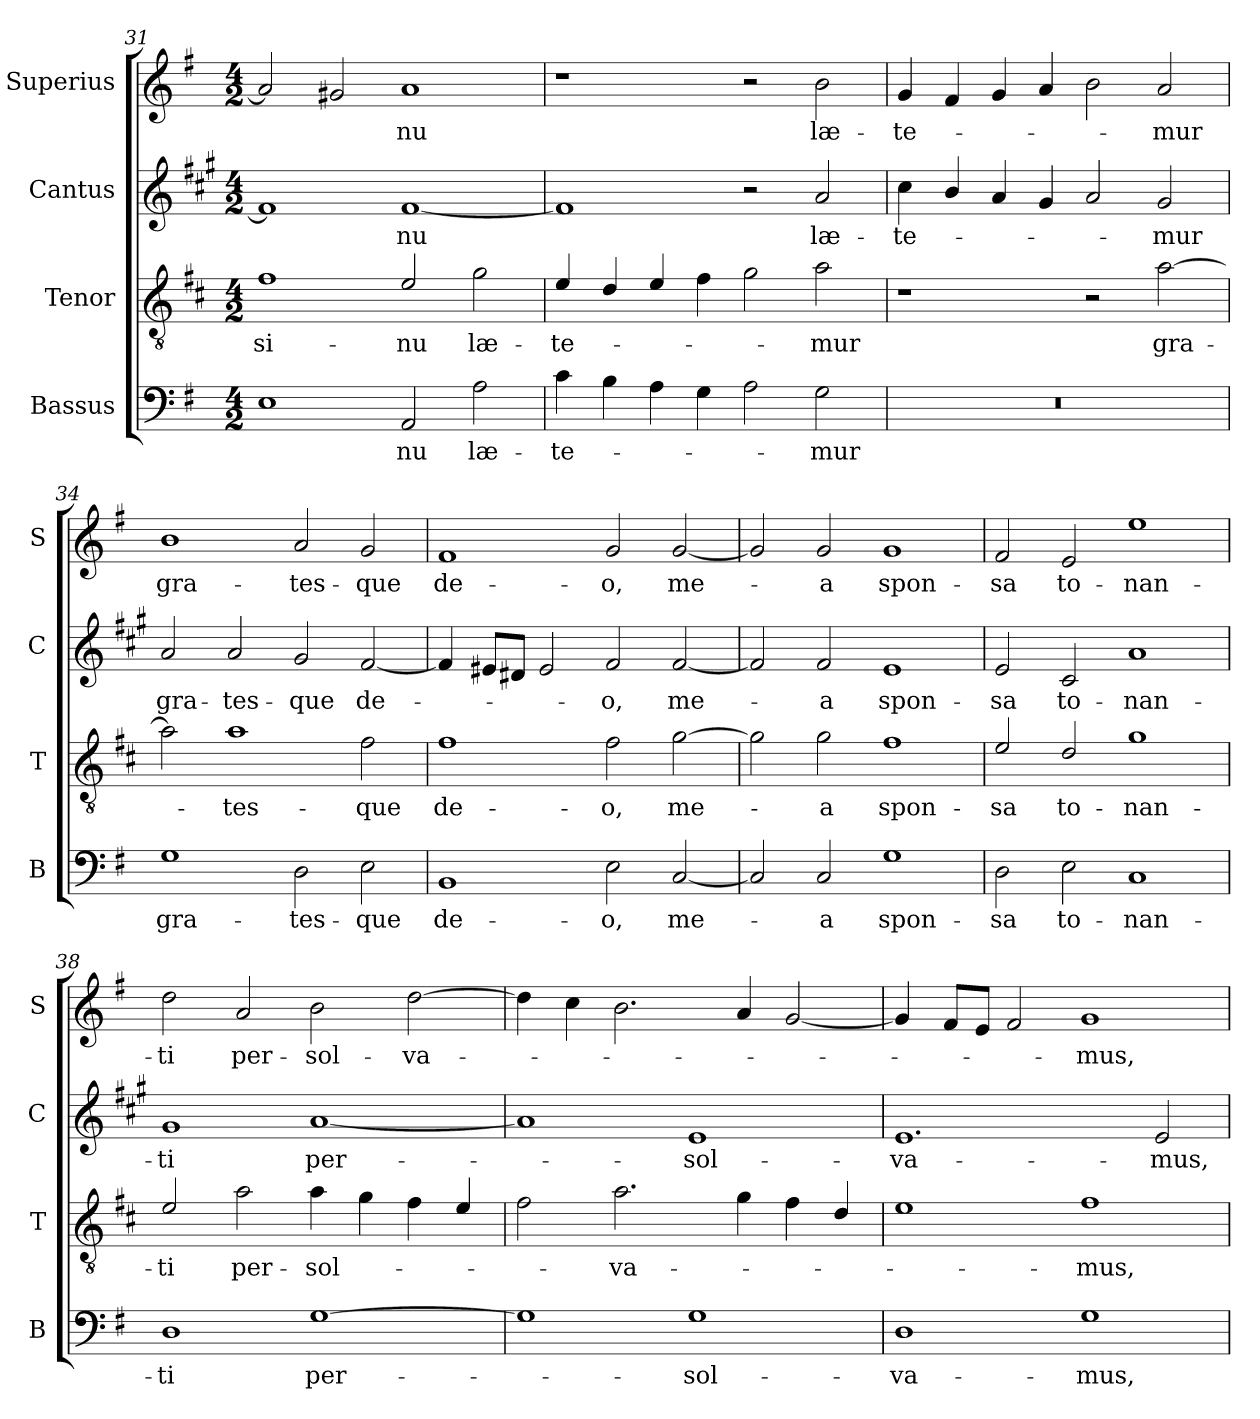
**kern	**text	**kern	**text	**kern	**text	**kern	**text
*part4	*part4	*part3	*part3	*part2	*part2	*part1	*part1
*staff4	*staff4	*staff3	*staff3	*staff2	*staff2	*staff1	*staff1
*I"Bassus	*	*I"Tenor	*	*I"Cantus	*	*I"Superius	*
*I'B	*	*I'T	*	*I'C	*	*I'S	*
*clefF4	*	*clefGv2	*	*clefG2	*	*clefG2	*
*	*	*ITrd4c7	*	*ITrd1c2	*	*	*
*k[f#]	*	*k[f#]	*	*k[f#]	*	*k[f#]	*
*G:	*	*G:	*	*G:	*	*G:	*
*M4/2	*	*M4/2	*	*M4/2	*	*M4/2	*
=31	=31	=31	=31	=31	=31	=31	=31
!	!	!	!LO:LY:b	!	!	!	!
1E	.	1B	si-	1e]	.	2a/]	.
.	.	.	.	.	.	2g#X/	.
!	!LO:LY:b	!	!LO:LY:b	!	!LO:LY:b	!	!LO:LY:b
2AA/	-nu	2A/	-nu	[1e	-nu	1a	-nu
!	!LO:LY:b	!	!LO:LY:b	!	!	!	!
2A\	læ-	2c\	læ-	.	.	.	.
!!LO:LB:g=z
=32	=32	=32	=32	=32	=32	=32	=32
!	!LO:LY:b	!	!LO:LY:b	!	!	!	!
4c\	-te-	4A/	-te-	1e]	.	1r	.
4B\	.	4G/	.	.	.	.	.
4A\	.	4A/	.	.	.	.	.
4G\	.	4B\	.	.	.	.	.
2A\	.	2c\	.	2r	.	2r	.
!	!LO:LY:b	!	!LO:LY:b	!	!LO:LY:b	!	!LO:LY:b
2G\	-mur	2d\	-mur	2g/	læ-	2b\	læ-
=33	=33	=33	=33	=33	=33	=33	=33
!	!	!	!	!	!LO:LY:b	!	!LO:LY:b
0r	.	1r	.	4b\	-te-	4g/	-te-
.	.	.	.	4a/	.	4f#/	.
.	.	.	.	4g/	.	4g/	.
.	.	.	.	4f#/	.	4a/	.
.	.	2r	.	2g/	.	2b\	.
!	!	!	!LO:LY:b	!	!LO:LY:b	!	!LO:LY:b
.	.	[2d\	gra-	2f#/	-mur	2a/	-mur
=34	=34	=34	=34	=34	=34	=34	=34
!	!LO:LY:b	!	!	!	!LO:LY:b	!	!LO:LY:b
1G	gra-	2d\]	.	2g/	gra-	1b	gra-
!	!	!	!LO:LY:b	!	!LO:LY:b	!	!
.	.	1d	-tes-	2g/	-tes-	.	.
!	!LO:LY:b	!	!	!	!LO:LY:b	!	!LO:LY:b
2D\	-tes-	.	.	2f#/	-que	2a/	-tes-
!	!LO:LY:b	!	!LO:LY:b	!	!LO:LY:b	!	!LO:LY:b
2E\	-que	2B\	-que	[2e/	de-	2g/	-que
=35	=35	=35	=35	=35	=35	=35	=35
!	!LO:LY:b	!	!LO:LY:b	!	!	!	!LO:LY:b
1BB	de-	1B	de-	4e/]	.	1f#	de-
.	.	.	.	8d#X/L	.	.	.
.	.	.	.	8c#X/J	.	.	.
.	.	.	.	2d#/	.	.	.
!	!LO:LY:b	!	!LO:LY:b	!	!LO:LY:b	!	!LO:LY:b
2E\	-o,	2B\	-o,	2e/	-o,	2g/	-o,
!	!LO:LY:b	!	!LO:LY:b	!	!LO:LY:b	!	!LO:LY:b
[2C/	me-	[2c\	me-	[2e/	me-	[2g/	me-
=36	=36	=36	=36	=36	=36	=36	=36
2C/]	.	2c\]	.	2e/]	.	2g/]	.
!	!LO:LY:b	!	!LO:LY:b	!	!LO:LY:b	!	!LO:LY:b
2C/	-a	2c\	-a	2e/	-a	2g/	-a
!	!LO:LY:b	!	!LO:LY:b	!	!LO:LY:b	!	!LO:LY:b
1G	spon-	1B	spon-	1d	spon-	1g	spon-
!!LO:PB:g=z
=37	=37	=37	=37	=37	=37	=37	=37
!	!LO:LY:b	!	!LO:LY:b	!	!LO:LY:b	!	!LO:LY:b
2D\	-sa	2A/	-sa	2d/	-sa	2f#/	-sa
!	!LO:LY:b	!	!LO:LY:b	!	!LO:LY:b	!	!LO:LY:b
2E\	to-	2G/	to-	2B/	to-	2e/	to-
!	!LO:LY:b	!	!LO:LY:b	!	!LO:LY:b	!	!LO:LY:b
1C	-nan-	1c	-nan-	1g	-nan-	1ee	-nan-
=38	=38	=38	=38	=38	=38	=38	=38
!	!LO:LY:b	!	!LO:LY:b	!	!LO:LY:b	!	!LO:LY:b
1D	-ti	2A/	-ti	1f#	-ti	2dd\	-ti
!	!	!	!LO:LY:b	!	!	!	!LO:LY:b
.	.	2d\	per-	.	.	2a/	per-
!	!LO:LY:b	!	!LO:LY:b	!	!LO:LY:b	!	!LO:LY:b
[1G	per-	4d\	-sol-	[1g	per-	2b\	-sol-
.	.	4c\	.	.	.	.	.
!	!	!	!	!	!	!	!LO:LY:b
.	.	4B\	.	.	.	[2dd\	-va-
.	.	4A/	.	.	.	.	.
=39	=39	=39	=39	=39	=39	=39	=39
1G]	.	2B\	.	1g]	.	4dd\]	.
.	.	.	.	.	.	4cc\	.
!	!	!	!LO:LY:b	!	!	!	!
.	.	2.d\	-va-	.	.	2.b\	.
!	!LO:LY:b	!	!	!	!LO:LY:b	!	!
1G	-sol-	.	.	1d	-sol-	.	.
.	.	4c\	.	.	.	4a/	.
.	.	4B\	.	.	.	[2g/	.
.	.	4G/	.	.	.	.	.
=40	=40	=40	=40	=40	=40	=40	=40
!	!LO:LY:b	!	!	!	!LO:LY:b	!	!
1D	-va-	1A	.	1.d	-va-	4g/]	.
.	.	.	.	.	.	8f#/L	.
.	.	.	.	.	.	8e/J	.
.	.	.	.	.	.	2f#/	.
!	!LO:LY:b	!	!LO:LY:b	!	!	!	!LO:LY:b
1G	-mus,	1B	-mus,	.	.	1g	-mus,
!	!	!	!	!	!LO:LY:b	!	!
.	.	.	.	2d/	-mus,	.	.
=	=	=	=	=	=	=	=
*-	*-	*-	*-	*-	*-	*-	*-
